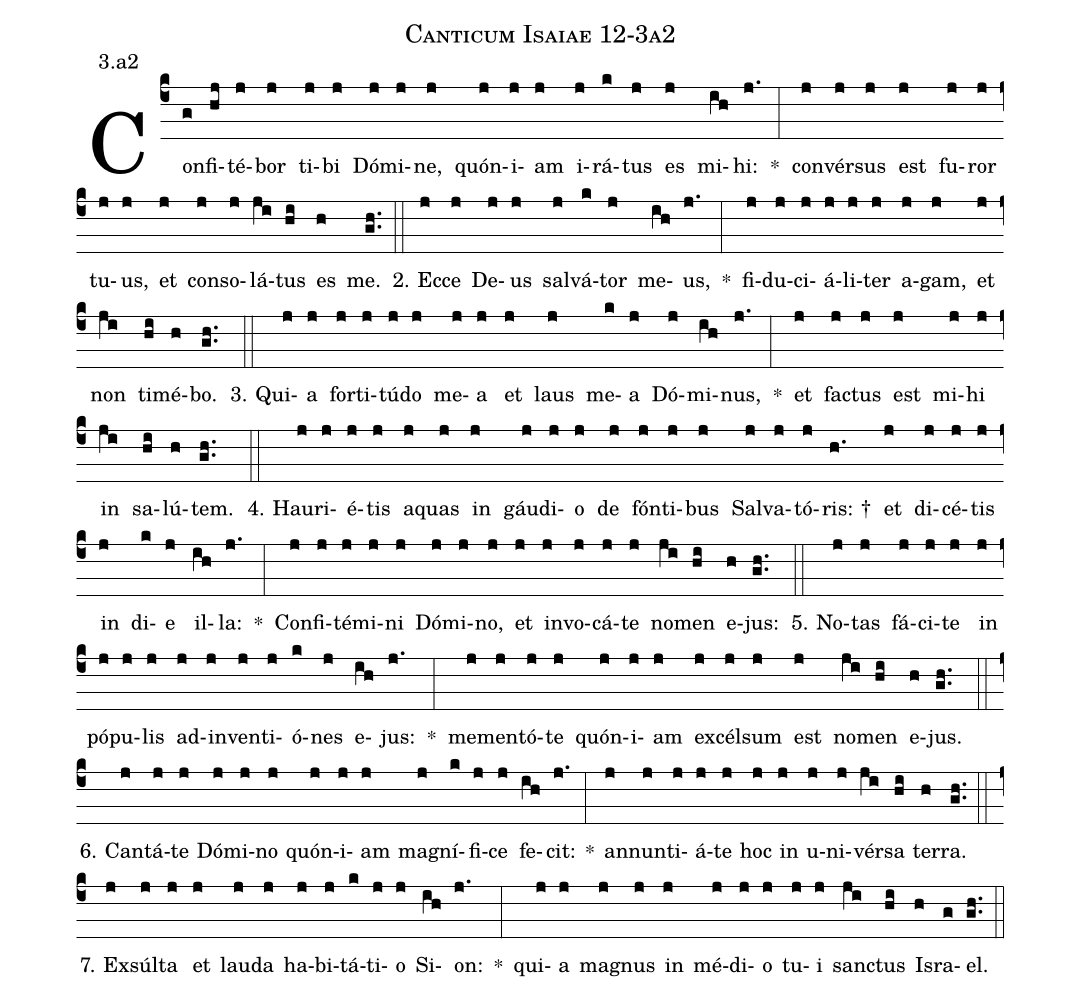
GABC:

name: Canticum Isaiae 12-3a2;
annotation: 3.a2;
%%
(c4)Con(g)fi(hj)té(j)bor(j) ti(j)bi(j) Dó(j)mi(j)ne,(j) quón(j)i(j)am(j) i(j)rá(k)tus(j) es(j) mi(ih)hi:(j.) *(:) con(j)vér(j)sus(j) est(j) fu(j)ror(j) tu(j)us,(j) et(j) con(j)so(j)lá(ji)tus(hi) es(h) me.(gh..) (::)
2. Ec(j)ce(j) De(j)us(j) sal(j)vá(k)tor(j) me(ih)us,(j.) *(:) fi(j)du(j)ci(j)á(j)li(j)ter(j) a(j)gam,(j) et(j) non(ji) ti(hi)mé(h)bo.(gh..) (::)
3. Qui(j)a(j) for(j)ti(j)tú(j)do(j) me(j)a(j) et(j) laus(j) me(k)a(j) Dó(j)mi(ih)nus,(j.) *(:) et(j) fac(j)tus(j) est(j) mi(j)hi(j) in(ji) sa(hi)lú(h)tem.(gh..) (::)
4. Hau(j)ri(j)é(j)tis(j) a(j)quas(j) in(j) gáu(j)di(j)o(j) de(j) fón(j)ti(j)bus(j) Sal(j)va(j)tó(j)ris: †(h.) et(j) di(j)cé(j)tis(j) in(j) di(k)e(j) il(ih)la:(j.) *(:) Con(j)fi(j)té(j)mi(j)ni(j) Dó(j)mi(j)no,(j) et(j) in(j)vo(j)cá(j)te(j) no(ji)men(hi) e(h)jus:(gh..) (::)
5. No(j)tas(j) fá(j)ci(j)te(j) in(j) pó(j)pu(j)lis(j) ad(j)in(j)ven(j)ti(j)ó(k)nes(j) e(ih)jus:(j.) *(:) me(j)men(j)tó(j)te(j) quón(j)i(j)am(j) ex(j)cél(j)sum(j) est(j) no(ji)men(hi) e(h)jus.(gh..) (::)
6. Can(j)tá(j)te(j) Dó(j)mi(j)no(j) quón(j)i(j)am(j) ma(j)gní(k)fi(j)ce(j) fe(ih)cit:(j.) *(:) an(j)nun(j)ti(j)á(j)te(j) hoc(j) in(j) u(j)ni(j)vér(ji)sa(hi) ter(h)ra.(gh..) (::)
7. Ex(j)súl(j)ta(j) et(j) lau(j)da(j) ha(j)bi(j)tá(k)ti(j)o(j) Si(ih)on:(j.) *(:) qui(j)a(j) ma(j)gnus(j) in(j) mé(j)di(j)o(j) tu(j)i(j) sanc(ji)tus(hi) Is(h)ra(g)el.(gh..) (::)
